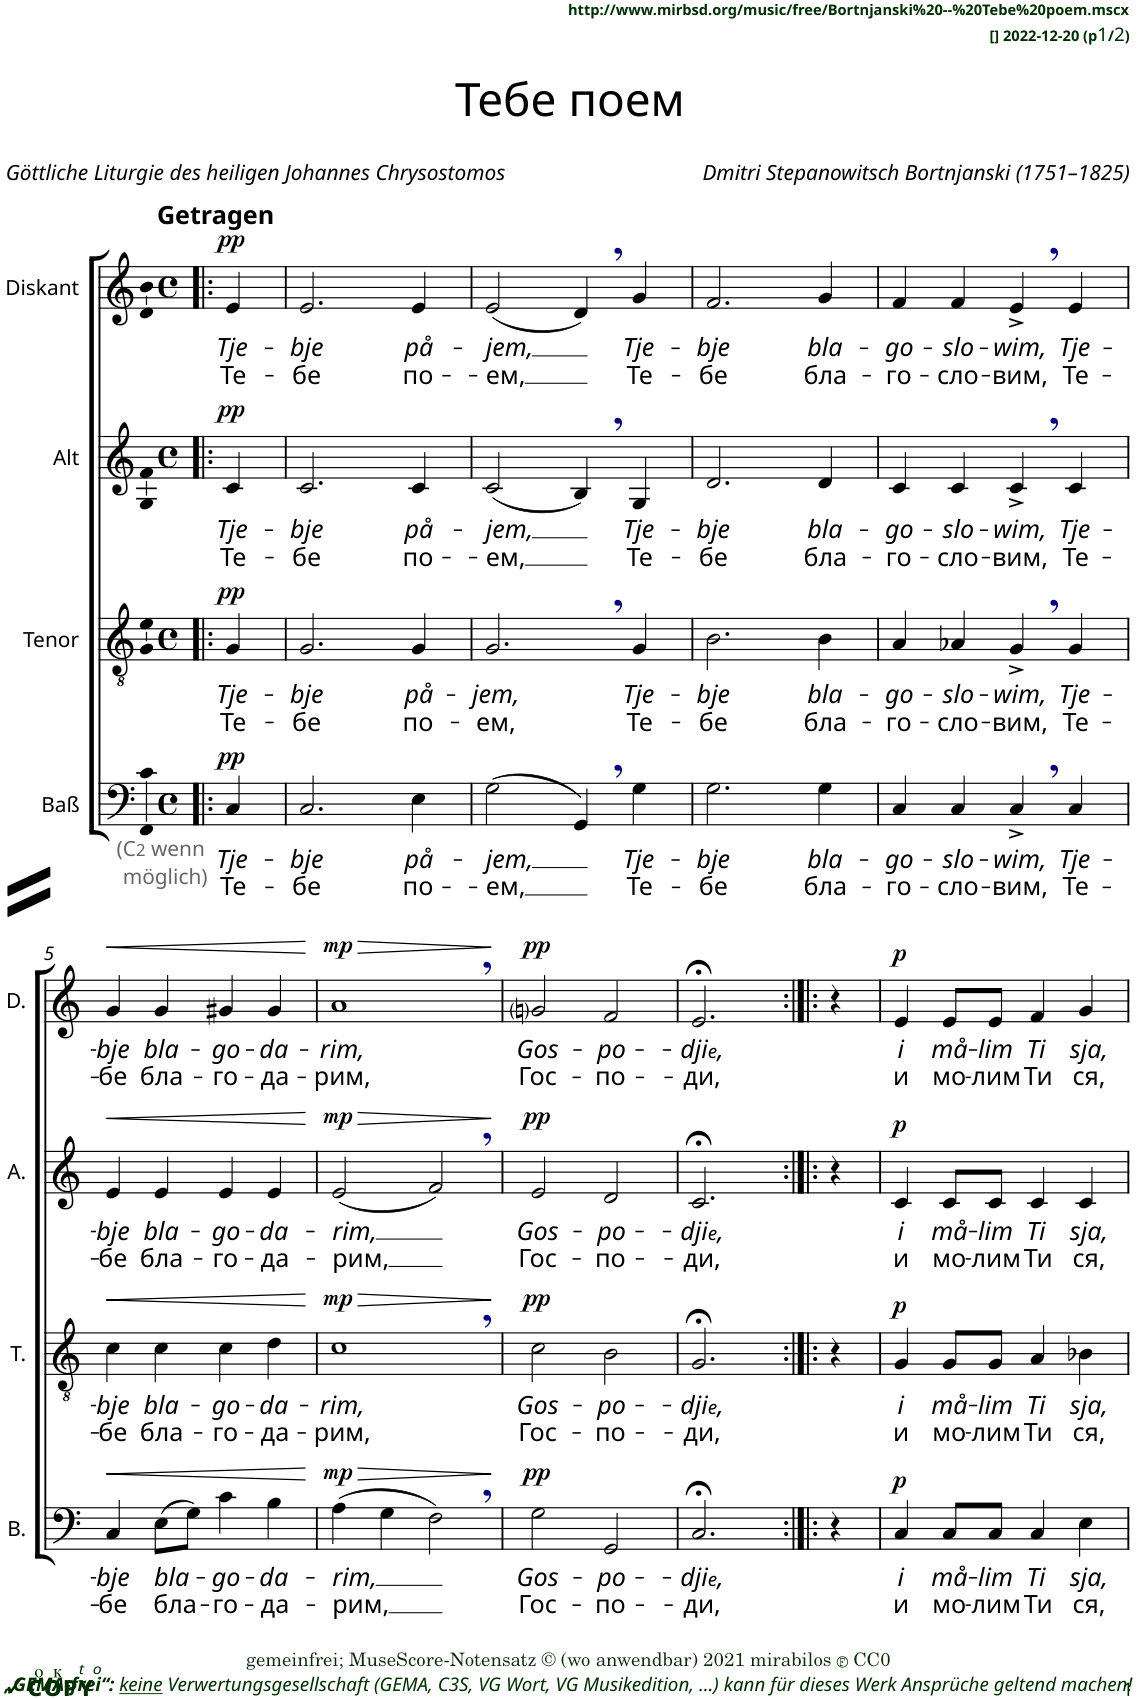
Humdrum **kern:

**kern	**text	**text	**dynam	**kern	**text	**text	**dynam	**kern	**text	**text	**dynam	**kern	**text	**text	**dynam
*part4	*part4	*part4	*part4	*part3	*part3	*part3	*part3	*part2	*part2	*part2	*part2	*part1	*part1	*part1	*part1
*staff4	*staff4	*staff4	*staff4	*staff3	*staff3	*staff3	*staff3	*staff2	*staff2	*staff2	*staff2	*staff1	*staff1	*staff1	*staff1
*I"Baß	*	*	*	*I"Tenor	*	*	*	*I"Alt	*	*	*	*I"Diskant	*	*	*
*I'B.	*	*	*	*I'T.	*	*	*	*I'A.	*	*	*	*I'D.	*	*	*
*clefF4	*	*	*	*clefGv2	*	*	*	*clefG2	*	*	*	*clefG2	*	*	*
*k[]	*	*	*	*k[]	*	*	*	*k[]	*	*	*	*k[]	*	*	*
*M4/4	*	*	*	*M4/4	*	*	*	*M4/4	*	*	*	*M4/4	*	*	*
*met(c)	*	*	*	*met(c)	*	*	*	*met(c)	*	*	*	*met(c)	*	*	*
=!|:	=!|:	=!|:	=!|:	=!|:	=!|:	=!|:	=!|:	=!|:	=!|:	=!|:	=!|:	=!|:	=!|:	=!|:	=!|:
!	!	!	!	!	!	!	!	!	!	!	!	!LO:TX:a:B:t=Getragen	!	!	!
!LO:TX:b:color=#666666:t=(C	!	!	!	!	!	!	!	!	!	!	!	!	!	!	!
!LO:TX:b:t=2	!	!	!	!	!	!	!	!	!	!	!	!	!	!	!
!LO:TX:b:t=wenn	!	!	!	!	!	!	!	!	!	!	!	!	!	!	!
!LO:TX:b:t=möglich)	!	!	!	!	!	!	!	!	!	!	!	!	!	!	!
!	!LO:LY:b	!LO:LY:b	!LO:DY:a	!	!LO:LY:b	!LO:LY:b	!LO:DY:a	!	!LO:LY:b	!LO:LY:b	!LO:DY:a	!	!LO:LY:b	!LO:LY:b	!LO:DY:a
4C/	Tje-	Те-	pp	4G/	Tje-	Те-	pp	4c/	Tje-	Те-	pp	4e/	Tje-	Те-	pp
=1	=1	=1	=1	=1	=1	=1	=1	=1	=1	=1	=1	=1	=1	=1	=1
!	!LO:LY:b	!LO:LY:b	!	!	!LO:LY:b	!LO:LY:b	!	!	!LO:LY:b	!LO:LY:b	!	!	!LO:LY:b	!LO:LY:b	!
2.C/	-bje	-бе	.	2.G/	-bje	-бе	.	2.c/	-bje	-бе	.	2.e/	-bje	-бе	.
!	!LO:LY:b	!LO:LY:b	!	!	!LO:LY:b	!LO:LY:b	!	!	!LO:LY:b	!LO:LY:b	!	!	!LO:LY:b	!LO:LY:b	!
4E\	på-	по-	.	4G/	på-	по-	.	4c/	på-	по-	.	4e/	på-	по-	.
=2	=2	=2	=2	=2	=2	=2	=2	=2	=2	=2	=2	=2	=2	=2	=2
!	!LO:LY:b	!LO:LY:b	!	!	!LO:LY:b	!LO:LY:b	!	!	!LO:LY:b	!LO:LY:b	!	!	!LO:LY:b	!LO:LY:b	!
(2G\	-jem,	-ем,	.	2.G,/	-jem,	-ем,	.	(2c/	-jem,	-ем,	.	(2e/	-jem,	-ем,	.
4GG,/)	.	.	.	.	.	.	.	4B,/)	.	.	.	4d,/)	.	.	.
!	!LO:LY:b	!LO:LY:b	!	!	!LO:LY:b	!LO:LY:b	!	!	!LO:LY:b	!LO:LY:b	!	!	!LO:LY:b	!LO:LY:b	!
4G\	Tje-	Те-	.	4G/	Tje-	Те-	.	4G/	Tje-	Те-	.	4g/	Tje-	Те-	.
=3	=3	=3	=3	=3	=3	=3	=3	=3	=3	=3	=3	=3	=3	=3	=3
!	!LO:LY:b	!LO:LY:b	!	!	!LO:LY:b	!LO:LY:b	!	!	!LO:LY:b	!LO:LY:b	!	!	!LO:LY:b	!LO:LY:b	!
2.G\	-bje	-бе	.	2.B\	-bje	-бе	.	2.d/	-bje	-бе	.	2.f/	-bje	-бе	.
!	!LO:LY:b	!LO:LY:b	!	!	!LO:LY:b	!LO:LY:b	!	!	!LO:LY:b	!LO:LY:b	!	!	!LO:LY:b	!LO:LY:b	!
4G\	bla-	бла-	.	4B\	bla-	бла-	.	4d/	bla-	бла-	.	4g/	bla-	бла-	.
=4	=4	=4	=4	=4	=4	=4	=4	=4	=4	=4	=4	=4	=4	=4	=4
!	!LO:LY:b	!LO:LY:b	!	!	!LO:LY:b	!LO:LY:b	!	!	!LO:LY:b	!LO:LY:b	!	!	!LO:LY:b	!LO:LY:b	!
4C/	-go-	-го-	.	4A/	-go-	-го-	.	4c/	-go-	-го-	.	4f/	-go-	-го-	.
!	!LO:LY:b	!LO:LY:b	!	!	!LO:LY:b	!LO:LY:b	!	!	!LO:LY:b	!LO:LY:b	!	!	!LO:LY:b	!LO:LY:b	!
4C/	-slo-	-сло-	.	4A-X/	-slo-	-сло-	.	4c/	-slo-	-сло-	.	4f/	-slo-	-сло-	.
!	!LO:LY:b	!LO:LY:b	!	!	!LO:LY:b	!LO:LY:b	!	!	!LO:LY:b	!LO:LY:b	!	!	!LO:LY:b	!LO:LY:b	!
4C^,/	-wim,	-вим,	.	4G^,/	-wim,	-вим,	.	4c^,/	-wim,	-вим,	.	4e^,/	-wim,	-вим,	.
!	!LO:LY:b	!LO:LY:b	!	!	!LO:LY:b	!LO:LY:b	!	!	!LO:LY:b	!LO:LY:b	!	!	!LO:LY:b	!LO:LY:b	!
4C/	Tje-	Те-	.	4G/	Tje-	Те-	.	4c/	Tje-	Те-	.	4e/	Tje-	Те-	.
!!LO:LB:g=z
=5	=5	=5	=5	=5	=5	=5	=5	=5	=5	=5	=5	=5	=5	=5	=5
!	!LO:LY:b	!LO:LY:b	!LO:HP:b	!	!LO:LY:b	!LO:LY:b	!LO:HP:b	!	!LO:LY:b	!LO:LY:b	!LO:HP:b	!	!LO:LY:b	!LO:LY:b	!LO:HP:b
4C/	-bje	-бе	<	4c\	-bje	-бе	<	4e/	-bje	-бе	<	4g/	-bje	-бе	<
!	!LO:LY:b	!LO:LY:b	!	!	!LO:LY:b	!LO:LY:b	!	!	!LO:LY:b	!LO:LY:b	!	!	!LO:LY:b	!LO:LY:b	!
(8E\L	bla-	бла-	.	4c\	bla-	бла-	.	4e/	bla-	бла-	.	4g/	bla-	бла-	.
8G\J)	.	.	.	.	.	.	.	.	.	.	.	.	.	.	.
!	!LO:LY:b	!LO:LY:b	!	!	!LO:LY:b	!LO:LY:b	!	!	!LO:LY:b	!LO:LY:b	!	!	!LO:LY:b	!LO:LY:b	!
4c\	-go-	-го-	.	4c\	-go-	-го-	.	4e/	-go-	-го-	.	4g#X/	-go-	-го-	.
!	!LO:LY:b	!LO:LY:b	!	!	!LO:LY:b	!LO:LY:b	!	!	!LO:LY:b	!LO:LY:b	!	!	!LO:LY:b	!LO:LY:b	!
4B\	-da-	-да-	.	4d\	-da-	-да-	.	4e/	-da-	-да-	.	4g#/	-da-	-да-	.
.	.	.	[	.	.	.	[	.	.	.	[	.	.	.	[
=6	=6	=6	=6	=6	=6	=6	=6	=6	=6	=6	=6	=6	=6	=6	=6
!	!LO:LY:b	!LO:LY:b	!LO:HP:b	!	!LO:LY:b	!LO:LY:b	!LO:HP:b	!	!LO:LY:b	!LO:LY:b	!LO:HP:b	!	!LO:LY:b	!LO:LY:b	!LO:HP:b
!	!	!	!LO:DY:n=1:a	!	!	!	!LO:DY:n=1:a	!	!	!	!LO:DY:n=1:a	!	!	!	!LO:DY:n=1:a
(4A\	-rim,	-рим,	> mp	1c,	-rim,	-рим,	> mp	(2e/	-rim,	-рим,	> mp	1a,	-rim,	-рим,	> mp
4G\	.	.	.	.	.	.	.	.	.	.	.	.	.	.	.
2F,\)	.	.	.	.	.	.	.	2f,/)	.	.	.	.	.	.	.
.	.	.	]	.	.	.	]	.	.	.	]	.	.	.	]
=7	=7	=7	=7	=7	=7	=7	=7	=7	=7	=7	=7	=7	=7	=7	=7
!	!LO:LY:b	!LO:LY:b	!LO:DY:a	!	!LO:LY:b	!LO:LY:b	!LO:DY:a	!	!LO:LY:b	!LO:LY:b	!LO:DY:a	!	!LO:LY:b	!LO:LY:b	!LO:DY:a
2G\	Gos-	Гос-	pp	2c\	Gos-	Гос-	pp	2e/	Gos-	Гос-	pp	2gni/	Gos-	Гос-	pp
!	!LO:LY:b	!LO:LY:b	!	!	!LO:LY:b	!LO:LY:b	!	!	!LO:LY:b	!LO:LY:b	!	!	!LO:LY:b	!LO:LY:b	!
2GG/	-po-	-по-	.	2B\	-po-	-по-	.	2d/	-po-	-по-	.	2f/	-po-	-по-	.
=8	=8	=8	=8	=8	=8	=8	=8	=8	=8	=8	=8	=8	=8	=8	=8
!	!LO:LY:b	!LO:LY:b	!	!	!LO:LY:b	!LO:LY:b	!	!	!LO:LY:b	!LO:LY:b	!	!	!LO:LY:b	!LO:LY:b	!
2.C;</	-dji e ,	-ди,	.	2.G;</	-dji e ,	-ди,	.	2.c;</	-dji e ,	-ди,	.	2.e;</	-dji e ,	-ди,	.
=8X1:|!|:	=8X1:|!|:	=8X1:|!|:	=8X1:|!|:	=8X1:|!|:	=8X1:|!|:	=8X1:|!|:	=8X1:|!|:	=8X1:|!|:	=8X1:|!|:	=8X1:|!|:	=8X1:|!|:	=8X1:|!|:	=8X1:|!|:	=8X1:|!|:	=8X1:|!|:
4r	.	.	.	4r	.	.	.	4r	.	.	.	4r	.	.	.
=9	=9	=9	=9	=9	=9	=9	=9	=9	=9	=9	=9	=9	=9	=9	=9
!	!LO:LY:b	!LO:LY:b	!LO:DY:a	!	!LO:LY:b	!LO:LY:b	!LO:DY:a	!	!LO:LY:b	!LO:LY:b	!LO:DY:a	!	!LO:LY:b	!LO:LY:b	!LO:DY:a
4C/	i	и	p	4G/	i	и	p	4c/	i	и	p	4e/	i	и	p
!	!LO:LY:b	!LO:LY:b	!	!	!LO:LY:b	!LO:LY:b	!	!	!LO:LY:b	!LO:LY:b	!	!	!LO:LY:b	!LO:LY:b	!
8C/L	må-	мо-	.	8G/L	må-	мо-	.	8c/L	må-	мо-	.	8e/L	må-	мо-	.
!	!LO:LY:b	!LO:LY:b	!	!	!LO:LY:b	!LO:LY:b	!	!	!LO:LY:b	!LO:LY:b	!	!	!LO:LY:b	!LO:LY:b	!
8C/J	-lim	-лим	.	8G/J	-lim	-лим	.	8c/J	-lim	-лим	.	8e/J	-lim	-лим	.
!	!LO:LY:b	!LO:LY:b	!	!	!LO:LY:b	!LO:LY:b	!	!	!LO:LY:b	!LO:LY:b	!	!	!LO:LY:b	!LO:LY:b	!
4C/	Ti	Ти	.	4A/	Ti	Ти	.	4c/	Ti	Ти	.	4f/	Ti	Ти	.
!	!LO:LY:b	!LO:LY:b	!	!	!LO:LY:b	!LO:LY:b	!	!	!LO:LY:b	!LO:LY:b	!	!	!LO:LY:b	!LO:LY:b	!
4E\	sja,	ся,	.	4B-X\	sja,	ся,	.	4c/	sja,	ся,	.	4g/	sja,	ся,	.
=	=	=	=	=	=	=	=	=	=	=	=	=	=	=	=
*-	*-	*-	*-	*-	*-	*-	*-	*-	*-	*-	*-	*-	*-	*-	*-
